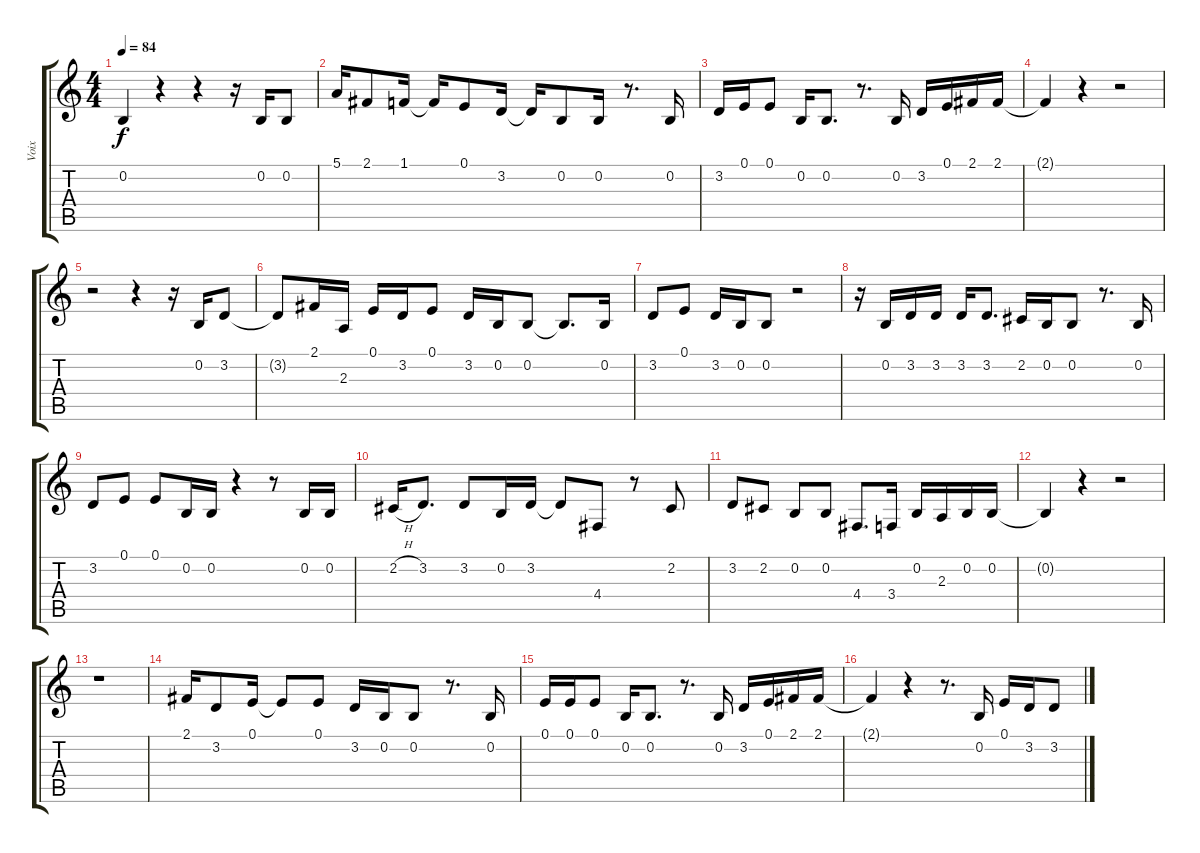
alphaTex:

\track ("Voix" "Voix") {instrument accordion}
\staff {score tabs}
\tuning (E4 B3 G3 D3 A2 E2) {hide}
\ts (4 4)
\tempo 84
\clef g2
\ks c
0.2.4{dy f} r.4 r.4 r.16 0.2.16 0.2.8 |
5.1.16 2.1.8 1.1.16 1.1{t}.16 0.1.8 3.2.16 3.2{t}.16 0.2.8 0.2.16 r.8{d} 0.2.16 |
3.2.16 0.1.16 0.1.8 0.2.16 0.2.8{d} r.8{d} 0.2.16 3.2.16 0.1.16 2.1.16 2.1.16 |
2.1{t}.4 r.4 r.2 |
r.2 r.4 r.16 0.2.16 3.2.8 |
3.2{t}.8 2.1.16 2.3.16 0.1.16 3.2.16 0.1.8 3.2.16 0.2.16 0.2.8 0.2{t}.8{d} 0.2.16 |
3.2.8 0.1.8 3.2.16 0.2.16 0.2.8 r.2 |
r.16 0.2.16 3.2.16 3.2.16 3.2.16 3.2.8{d} 2.2.16 0.2.16 0.2.8 r.8{d} 0.2.16 |
3.2.8 0.1.8 0.1.8 0.2.16 0.2.16 r.4 r.8 0.2.16 0.2.16 |
2.2{h}.16 3.2.8{d} 3.2.8 0.2.16 3.2.16 3.2{t}.8 4.4.8 r.8 2.2.8 |
3.2.8 2.2.8 0.2.8 0.2.8 4.4.8{d} 3.4.16 0.2.16 2.3.16 0.2.16 0.2.16 |
0.2{t}.4 r.4 r.2 |
r.1 |
2.1.16 3.2.8 0.1.16 0.1{t}.8 0.1.8 3.2.16 0.2.16 0.2.8 r.8{d} 0.2.16 |
0.1.16 0.1.16 0.1.8 0.2.16 0.2.8{d} r.8{d} 0.2.16 3.2.16 0.1.16 2.1.16 2.1.16 |
2.1{t}.4 r.4 r.8{d} 0.2.16 0.1.16 3.2.16 3.2.8
